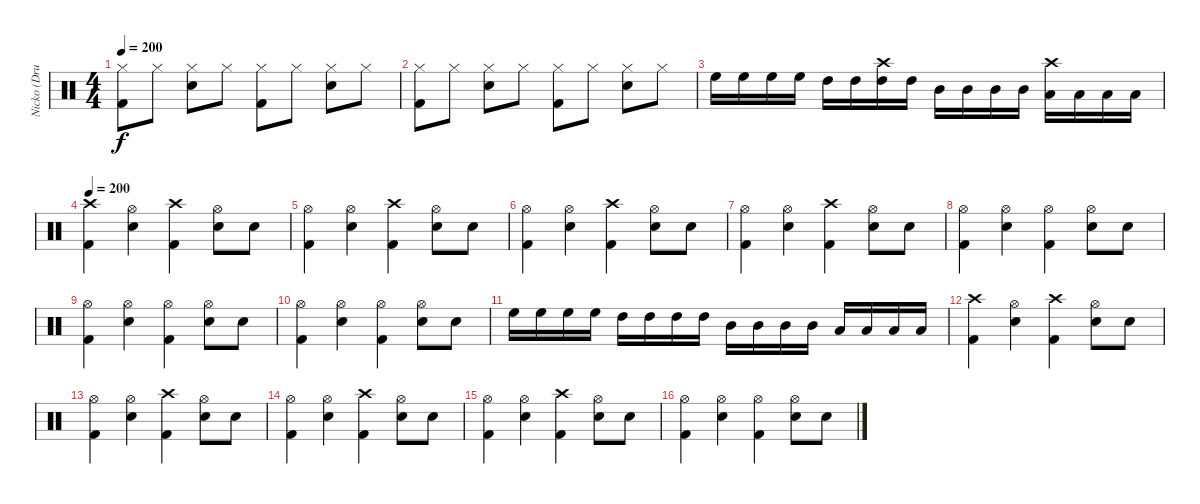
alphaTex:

\track ("Nicko (Drums)" "Nicko (Dru") {instrument percussion}
\staff {score}
\articulation defaults
\ts (4 4)
\tempo 200
\clef neutral
\ks c
("Hi-Hat (closed)" "Kick (hit) 2").8{dy f} "Hi-Hat (closed)".8 ("Hi-Hat (closed)" "Snare (hit) 2").8 "Hi-Hat (closed)".8 ("Hi-Hat (closed)" "Kick (hit) 2").8 "Hi-Hat (closed)".8 ("Hi-Hat (closed)" "Snare (hit) 2").8 "Hi-Hat (closed)".8 |
("Hi-Hat (closed)" "Kick (hit) 2").8 "Hi-Hat (closed)".8 ("Hi-Hat (closed)" "Snare (hit) 2").8 "Hi-Hat (closed)".8 ("Hi-Hat (closed)" "Kick (hit) 2").8 "Hi-Hat (closed)".8 ("Hi-Hat (closed)" "Snare (hit) 2").8 "Hi-Hat (closed)".8 |
"High Floor Tom (hit)".16 "High Floor Tom (hit)".16 "High Floor Tom (hit)".16 "High Floor Tom (hit)".16 "High Tom (hit)".16 "High Tom (hit)".16 ("Crash high (hit)" "High Tom (hit)").16 "High Tom (hit)".16 "Mid Tom (hit)".16 "Mid Tom (hit)".16 "Mid Tom (hit)".16 "Mid Tom (hit)".16 ("Crash high (hit)" "Low Tom (hit)").16 "Low Tom (hit)".16 "Low Tom (hit)".16 "Low Tom (hit)".16 |
\tempo 200
("Crash high (hit)" "Kick (hit) 2").4 ("Hi-Hat (open)" "Snare (hit) 2").4 ("Crash high (hit)" "Kick (hit) 2").4 ("Hi-Hat (open)" "Snare (hit) 2").8 "Snare (hit) 2".8 |
("Hi-Hat (open)" "Kick (hit) 2").4 ("Hi-Hat (open)" "Snare (hit) 2").4 ("Crash high (hit)" "Kick (hit) 2").4 ("Hi-Hat (open)" "Snare (hit) 2").8 "Snare (hit) 2".8 |
("Hi-Hat (open)" "Kick (hit) 2").4 ("Hi-Hat (open)" "Snare (hit) 2").4 ("Crash high (hit)" "Kick (hit) 2").4 ("Hi-Hat (open)" "Snare (hit) 2").8 "Snare (hit) 2".8 |
("Hi-Hat (open)" "Kick (hit) 2").4 ("Hi-Hat (open)" "Snare (hit) 2").4 ("Crash high (hit)" "Kick (hit) 2").4 ("Hi-Hat (open)" "Snare (hit) 2").8 "Snare (hit) 2".8 |
("Hi-Hat (open)" "Kick (hit) 2").4 ("Hi-Hat (open)" "Snare (hit) 2").4 ("Hi-Hat (open)" "Kick (hit) 2").4 ("Hi-Hat (open)" "Snare (hit) 2").8 "Snare (hit) 2".8 |
("Hi-Hat (open)" "Kick (hit) 2").4 ("Hi-Hat (open)" "Snare (hit) 2").4 ("Hi-Hat (open)" "Kick (hit) 2").4 ("Hi-Hat (open)" "Snare (hit) 2").8 "Snare (hit) 2".8 |
("Hi-Hat (open)" "Kick (hit) 2").4 ("Hi-Hat (open)" "Snare (hit) 2").4 ("Hi-Hat (open)" "Kick (hit) 2").4 ("Hi-Hat (open)" "Snare (hit) 2").8 "Snare (hit) 2".8 |
"High Floor Tom (hit)".16 "High Floor Tom (hit)".16 "High Floor Tom (hit)".16 "High Floor Tom (hit)".16 "High Tom (hit)".16 "High Tom (hit)".16 "High Tom (hit)".16 "High Tom (hit)".16 "Mid Tom (hit)".16 "Mid Tom (hit)".16 "Mid Tom (hit)".16 "Mid Tom (hit)".16 "Low Tom (hit)".16 "Low Tom (hit)".16 "Low Tom (hit)".16 "Low Tom (hit)".16 |
("Crash high (hit)" "Kick (hit) 2").4 ("Hi-Hat (open)" "Snare (hit) 2").4 ("Crash high (hit)" "Kick (hit) 2").4 ("Hi-Hat (open)" "Snare (hit) 2").8 "Snare (hit) 2".8 |
("Hi-Hat (open)" "Kick (hit) 2").4 ("Hi-Hat (open)" "Snare (hit) 2").4 ("Crash high (hit)" "Kick (hit) 2").4 ("Hi-Hat (open)" "Snare (hit) 2").8 "Snare (hit) 2".8 |
("Hi-Hat (open)" "Kick (hit) 2").4 ("Hi-Hat (open)" "Snare (hit) 2").4 ("Crash high (hit)" "Kick (hit) 2").4 ("Hi-Hat (open)" "Snare (hit) 2").8 "Snare (hit) 2".8 |
("Hi-Hat (open)" "Kick (hit) 2").4 ("Hi-Hat (open)" "Snare (hit) 2").4 ("Crash high (hit)" "Kick (hit) 2").4 ("Hi-Hat (open)" "Snare (hit) 2").8 "Snare (hit) 2".8 |
("Hi-Hat (open)" "Kick (hit) 2").4 ("Hi-Hat (open)" "Snare (hit) 2").4 ("Hi-Hat (open)" "Kick (hit) 2").4 ("Hi-Hat (open)" "Snare (hit) 2").8 "Snare (hit) 2".8
